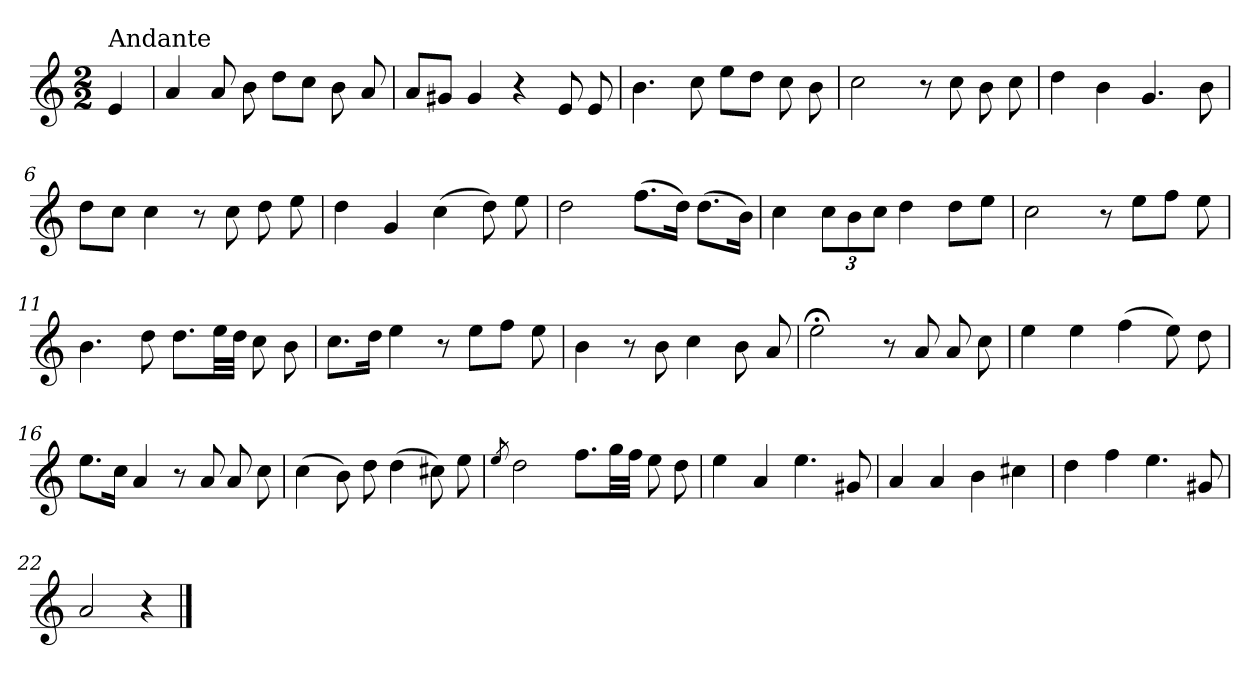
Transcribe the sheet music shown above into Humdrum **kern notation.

**kern
*part1
*staff1
*clefG2
*k[]
*a:
*M2/2
=
!LO:TX:a:t=Andante
4e/
=1
4a/
8a/
8b\
8dd\L
8cc\J
8b\
8a/
=2
8a/L
8g#X/J
4g#/
4r
8e/
8e/
=3
4.b\
8cc\
8ee\L
8dd\J
8cc\
8b\
=4
2cc\
8r
8cc\
8b\
8cc\
=5
4dd\
4b\
4.g/
8b\
!!LO:LB:g=z
=6
8dd\L
8cc\J
4cc\
8r
8cc\
8dd\
8ee\
=7
4dd\
4g/
(>4cc\
8dd\)
8ee\
=8
2dd\
(>8.ff\L
16dd\Jk)
(>8.dd\L
16b\Jk)
=9
4cc\
12cc\L
12b\
12cc\J
4dd\
8dd\L
8ee\J
=10
2cc\
8r
8ee\L
8ff\J
8ee\
!!LO:LB:g=z
=11
4.b\
8dd\
8.dd\L
32ee\LL
32dd\JJJ
8cc\
8b\
=12
8.cc\L
16dd\Jk
4ee\
8r
8ee\L
8ff\J
8ee\
=13
4b\
8r
8b\
4cc\
8b\
8a/
=14
2ee;<\
8r
8a/
8a/
8cc\
=15
4ee\
4ee\
(>4ff\
8ee\)
8dd\
!!LO:LB:g=z
=16
8.ee\L
16cc\Jk
4a/
8r
8a/
8a/
8cc\
=17
(>4cc\
8b\)
8dd\
(>4dd\
8cc#X\)
8ee\
=18
8qee/
2dd\
8.ff\L
32gg\LL
32ff\JJJ
8ee\
8dd\
=19
4ee\
4a/
4.ee\
8g#X/
=20
4a/
4a/
4b\
4cc#X\
!!LO:LB:g=z
=21
4dd\
4ff\
4.ee\
8g#X/
=22
2a/
4r
==
*-
